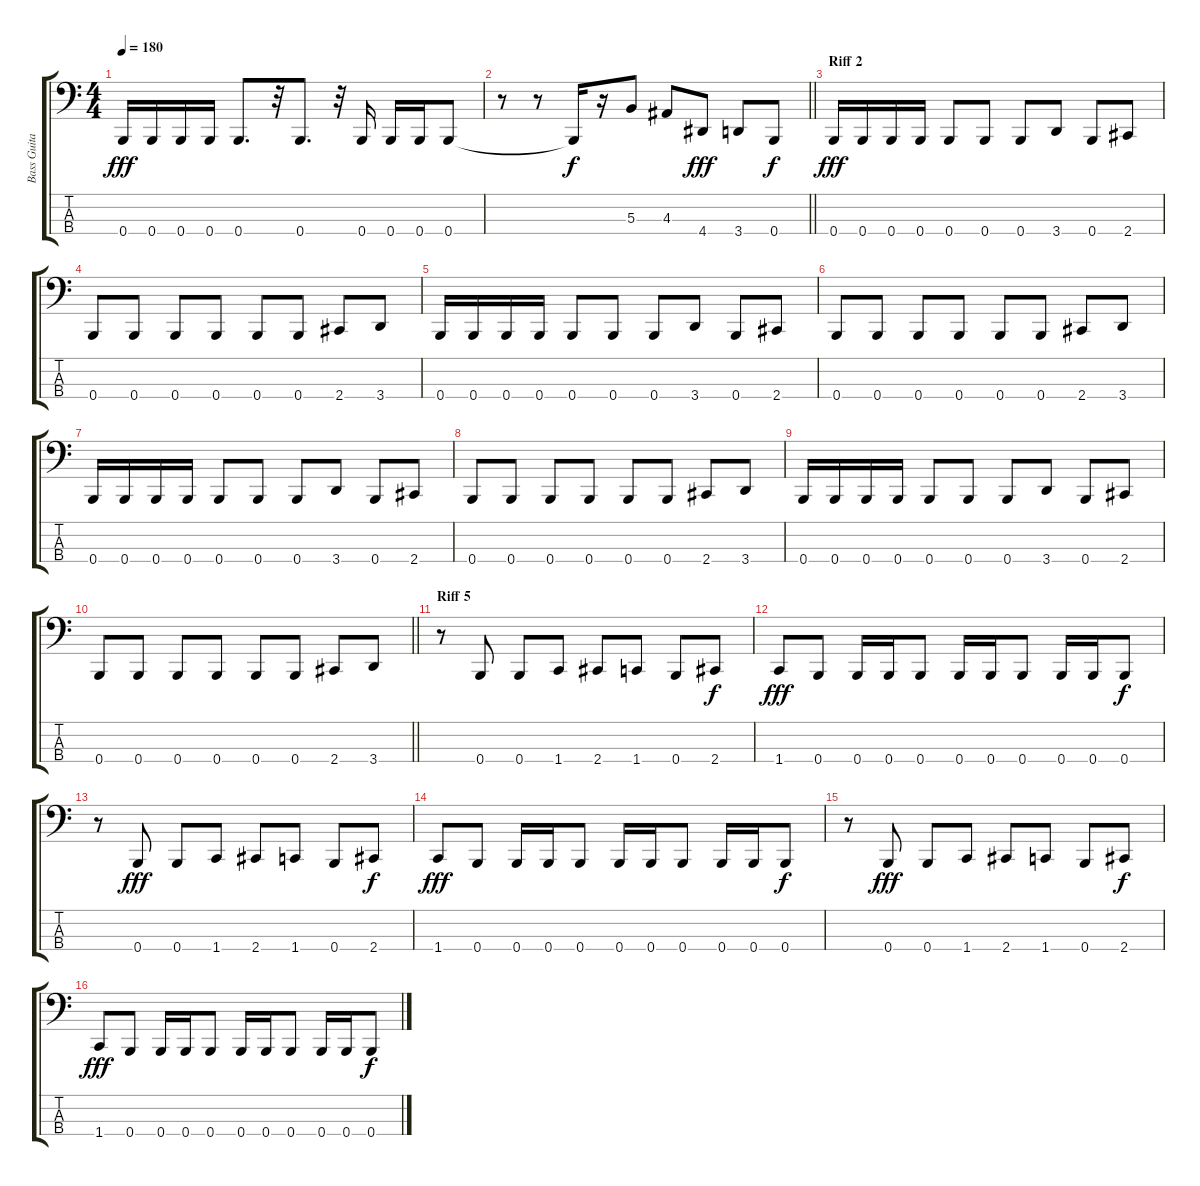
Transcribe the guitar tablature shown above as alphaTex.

\track ("Bass Guitar" "Bass Guita") {instrument electricbassfinger}
\staff {score tabs}
\tuning (E2 B1 Gb1 B0) {hide}
\ts (4 4)
\tempo 180
\clef f4
\ks c
0.4.16{dy fff} 0.4.16 0.4.16 0.4.16 0.4.8{d} r.32 0.4.8{d} r.32 0.4.16 0.4.16 0.4.16 0.4.8 |
\barLineRight lightlight
r.8 r.8 0.4{t}.16{dy f} r.16 5.3.8 4.3.8 4.4.8{dy fff} 3.4.8 0.4.8{dy f} |
\section ("" "Riff 2")
0.4.16{dy fff} 0.4.16 0.4.16 0.4.16 0.4.8 0.4.8 0.4.8 3.4.8 0.4.8 2.4.8 |
0.4.8 0.4.8 0.4.8 0.4.8 0.4.8 0.4.8 2.4.8 3.4.8 |
0.4.16 0.4.16 0.4.16 0.4.16 0.4.8 0.4.8 0.4.8 3.4.8 0.4.8 2.4.8 |
0.4.8 0.4.8 0.4.8 0.4.8 0.4.8 0.4.8 2.4.8 3.4.8 |
0.4.16 0.4.16 0.4.16 0.4.16 0.4.8 0.4.8 0.4.8 3.4.8 0.4.8 2.4.8 |
0.4.8 0.4.8 0.4.8 0.4.8 0.4.8 0.4.8 2.4.8 3.4.8 |
0.4.16 0.4.16 0.4.16 0.4.16 0.4.8 0.4.8 0.4.8 3.4.8 0.4.8 2.4.8 |
\barLineRight lightlight
0.4.8 0.4.8 0.4.8 0.4.8 0.4.8 0.4.8 2.4.8 3.4.8 |
\section ("" "Riff 5")
r.8 0.4.8 0.4.8 1.4.8 2.4.8 1.4.8 0.4.8 2.4.8{dy f} |
1.4.8{dy fff} 0.4.8 0.4.16 0.4.16 0.4.8 0.4.16 0.4.16 0.4.8 0.4.16 0.4.16 0.4.8{dy f} |
r.8 0.4.8{dy fff} 0.4.8 1.4.8 2.4.8 1.4.8 0.4.8 2.4.8{dy f} |
1.4.8{dy fff} 0.4.8 0.4.16 0.4.16 0.4.8 0.4.16 0.4.16 0.4.8 0.4.16 0.4.16 0.4.8{dy f} |
r.8 0.4.8{dy fff} 0.4.8 1.4.8 2.4.8 1.4.8 0.4.8 2.4.8{dy f} |
1.4.8{dy fff} 0.4.8 0.4.16 0.4.16 0.4.8 0.4.16 0.4.16 0.4.8 0.4.16 0.4.16 0.4.8{dy f}
